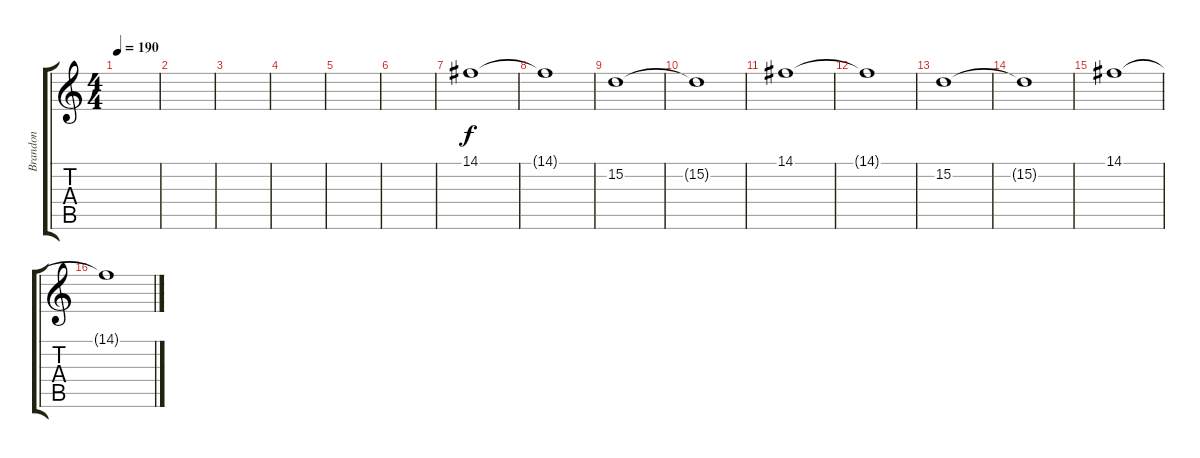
\track ("Brandon" "Brandon") {instrument acousticgrandpiano}
\staff {score tabs}
\tuning (E4 B3 G3 D3 A2 E2) {hide}
\ts (4 4)
\tempo 190
\clef g2
\ks c
|
|
|
|
|
|
14.1.1{instrument acousticgrandpiano} |
14.1{t}.1 |
15.2.1 |
15.2{t}.1 |
14.1.1 |
14.1{t}.1 |
15.2.1 |
15.2{t}.1 |
14.1.1 |
14.1{t}.1
